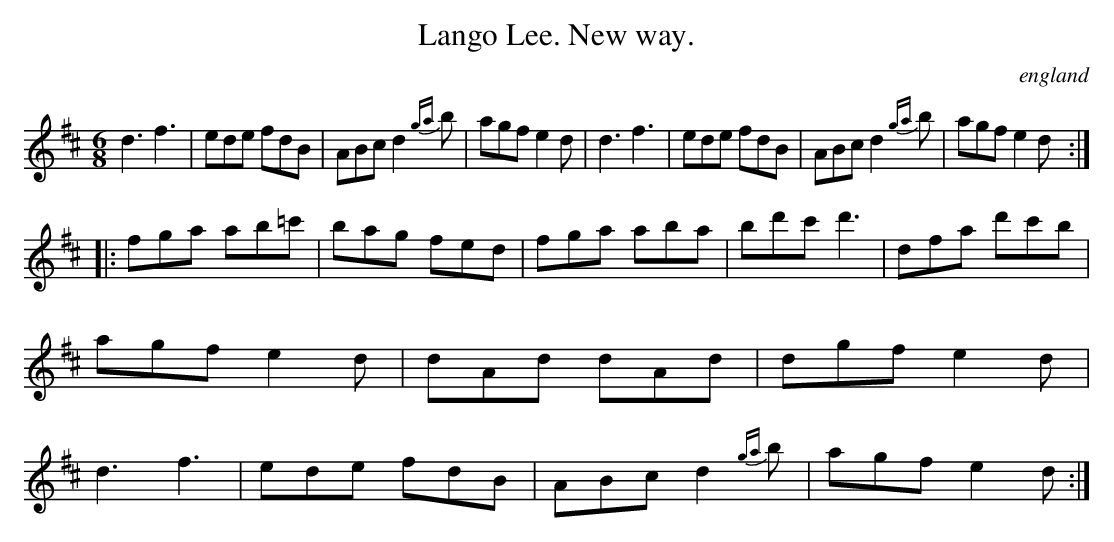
X:1
T:Lango Lee. New way.
O:england
M:6/8
L:1/8
K:D
d3  f3   |ede fdB|ABc d2{ga}b|agf   e2d |\
d3  f3   |ede fdB|ABc d2{ga}b|agf   e2d::
fga ab=c'|bag fed|fga aba    |bd'c' d'3 |\
dfa d'c'b|agf e2d|dAd dAd    |dgf   e2d |\
d3  f3   |ede fdB|ABc d2{ga}b|agf   e2d:|
